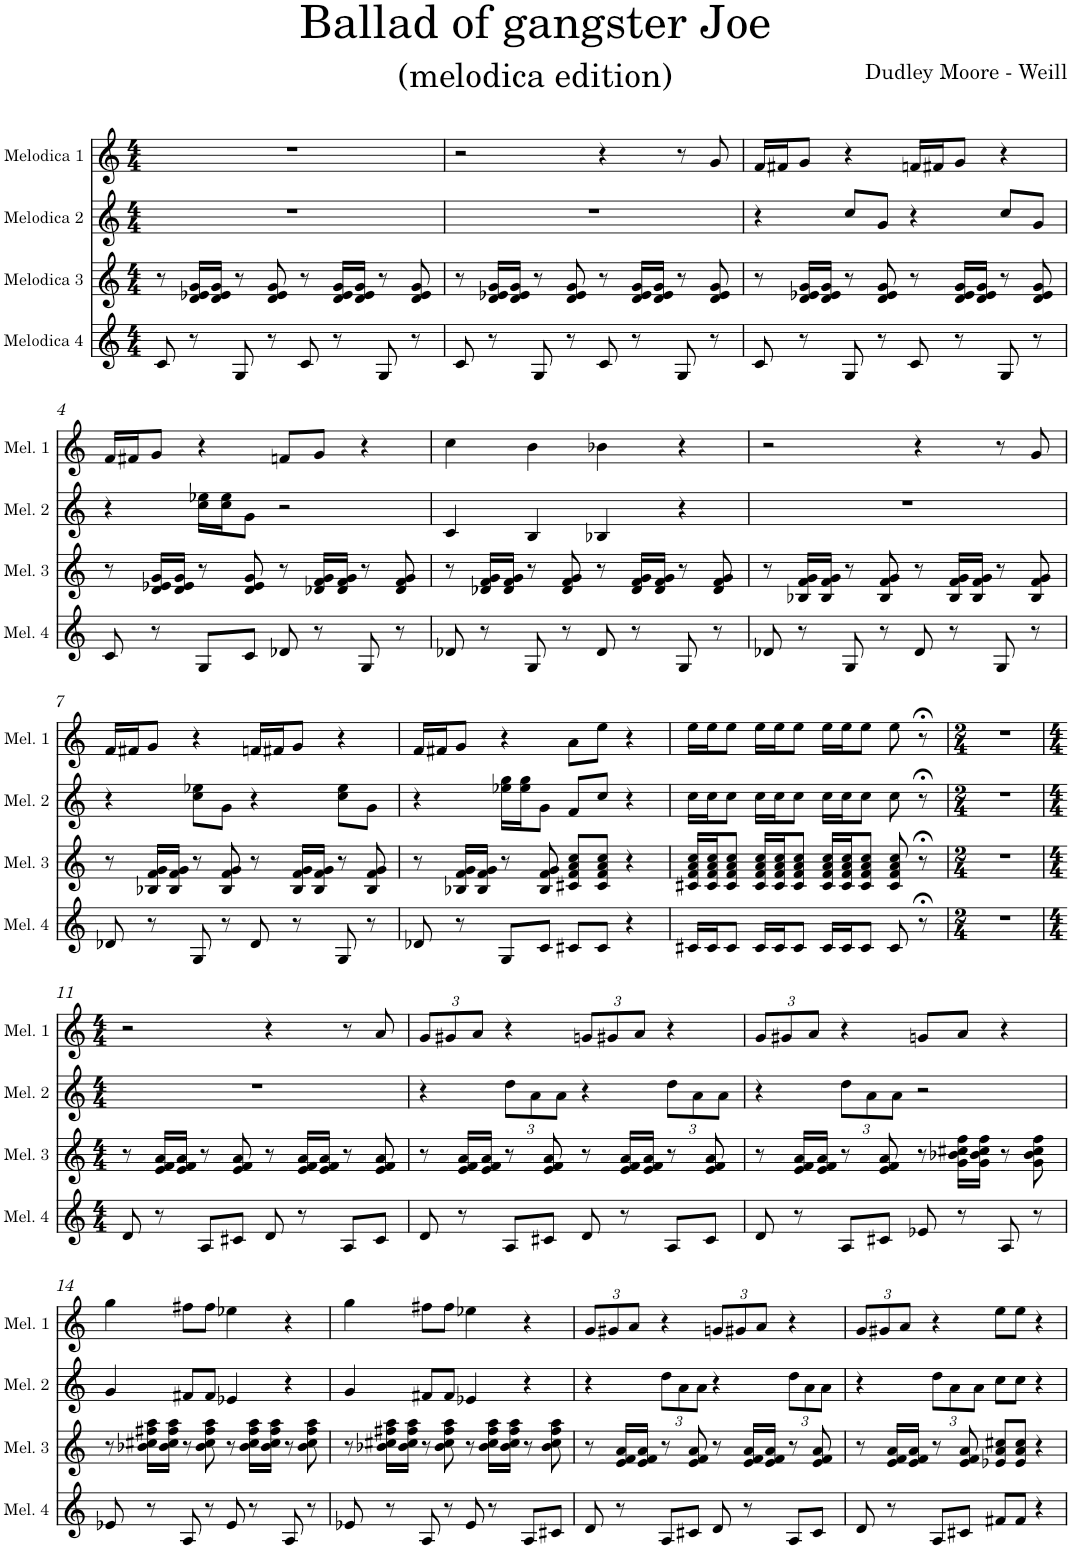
**kern	**kern	**kern	**kern
*part4	*part3	*part2	*part1
*staff4	*staff3	*staff2	*staff1
*I"Melodica 4	*I"Melodica 3	*I"Melodica 2	*I"Melodica 1
*I'Mel. 4	*I'Mel. 3	*I'Mel. 2	*I'Mel. 1
*clefG2	*clefG2	*clefG2	*clefG2
*k[]	*k[]	*k[]	*k[]
*M4/4	*M4/4	*M4/4	*M4/4
=1	=1	=1	=1
8c/	8r	1r	1r
8r	16d/ 16e-X/ 16g/LL	.	.
.	16d/ 16e-/ 16g/JJ	.	.
8G/	8r	.	.
8r	8d/ 8e-/ 8g/	.	.
8c/	8r	.	.
8r	16d/ 16e-/ 16g/LL	.	.
.	16d/ 16e-/ 16g/JJ	.	.
8G/	8r	.	.
8r	8d/ 8e-/ 8g/	.	.
=2	=2	=2	=2
8c/	8r	1r	2r
8r	16d/ 16e-X/ 16g/LL	.	.
.	16d/ 16e-/ 16g/JJ	.	.
8G/	8r	.	.
8r	8d/ 8e-/ 8g/	.	.
8c/	8r	.	4r
8r	16d/ 16e-/ 16g/LL	.	.
.	16d/ 16e-/ 16g/JJ	.	.
8G/	8r	.	8r
8r	8d/ 8e-/ 8g/	.	8g/
=3	=3	=3	=3
8c/	8r	4r	16f/LL
.	.	.	16f#X/J
8r	16d/ 16e-X/ 16g/LL	.	8g/J
.	16d/ 16e-/ 16g/JJ	.	.
8G/	8r	8cc/L	4r
8r	8d/ 8e-/ 8g/	8g/J	.
8c/	8r	4r	16fn/LL
.	.	.	16f#X/J
8r	16d/ 16e-/ 16g/LL	.	8g/J
.	16d/ 16e-/ 16g/JJ	.	.
8G/	8r	8cc/L	4r
8r	8d/ 8e-/ 8g/	8g/J	.
!!LO:LB:g=z
=4	=4	=4	=4
8c/	8r	4r	16f/LL
.	.	.	16f#X/J
8r	16d/ 16e-X/ 16g/LL	.	8g/J
.	16d/ 16e-/ 16g/JJ	.	.
8G/L	8r	16cc\ 16ee-X\LL	4r
.	.	16cc\ 16ee-\J	.
8c/J	8d/ 8e-/ 8g/	8g\J	.
8d-X/	8r	2r	8fn/L
8r	16d-X/ 16f/ 16g/LL	.	8g/J
.	16d-/ 16f/ 16g/JJ	.	.
8G/	8r	.	4r
8r	8d-/ 8f/ 8g/	.	.
=5	=5	=5	=5
8d-X/	8r	4c/	4cc\
8r	16d-X/ 16f/ 16g/LL	.	.
.	16d-/ 16f/ 16g/JJ	.	.
8G/	8r	4B/	4b\
8r	8d-/ 8f/ 8g/	.	.
8d-/	8r	4B-X/	4b-X\
8r	16d-/ 16f/ 16g/LL	.	.
.	16d-/ 16f/ 16g/JJ	.	.
8G/	8r	4r	4r
8r	8d-/ 8f/ 8g/	.	.
=6	=6	=6	=6
8d-X/	8r	1r	2r
8r	16B-X/ 16f/ 16g/LL	.	.
.	16B-/ 16f/ 16g/JJ	.	.
8G/	8r	.	.
8r	8B-/ 8f/ 8g/	.	.
8d-/	8r	.	4r
8r	16B-/ 16f/ 16g/LL	.	.
.	16B-/ 16f/ 16g/JJ	.	.
8G/	8r	.	8r
8r	8B-/ 8f/ 8g/	.	8g/
!!LO:LB:g=z
=7	=7	=7	=7
8d-X/	8r	4r	16f/LL
.	.	.	16f#X/J
8r	16B-X/ 16f/ 16g/LL	.	8g/J
.	16B-/ 16f/ 16g/JJ	.	.
8G/	8r	8cc\ 8ee-X\L	4r
8r	8B-/ 8f/ 8g/	8g\J	.
8d-/	8r	4r	16fn/LL
.	.	.	16f#X/J
8r	16B-/ 16f/ 16g/LL	.	8g/J
.	16B-/ 16f/ 16g/JJ	.	.
8G/	8r	8cc\ 8ee-\L	4r
8r	8B-/ 8f/ 8g/	8g\J	.
=8	=8	=8	=8
8d-X/	8r	4r	16f/LL
.	.	.	16f#X/J
8r	16B-X/ 16f/ 16g/LL	.	8g/J
.	16B-/ 16f/ 16g/JJ	.	.
8G/L	8r	16ee-X\ 16gg\LL	4r
.	.	16ee-\ 16gg\J	.
8c/J	8B-/ 8f/ 8g/	8g\J	.
8c#X/L	8c#X/ 8f/ 8a/ 8cc/L	8f/L	8a\L
8c#/J	8c#/ 8f/ 8a/ 8cc/J	8cc/J	8ee\J
4r	4r	4r	4r
=9	=9	=9	=9
16c#X/LL	16c#X/ 16f/ 16a/ 16cc/LL	16cc\LL	16ee\LL
16c#/J	16c#/ 16f/ 16a/ 16cc/J	16cc\J	16ee\J
8c#/J	8c#/ 8f/ 8a/ 8cc/J	8cc\J	8ee\J
16c#/LL	16c#/ 16f/ 16a/ 16cc/LL	16cc\LL	16ee\LL
16c#/J	16c#/ 16f/ 16a/ 16cc/J	16cc\J	16ee\J
8c#/J	8c#/ 8f/ 8a/ 8cc/J	8cc\J	8ee\J
16c#/LL	16c#/ 16f/ 16a/ 16cc/LL	16cc\LL	16ee\LL
16c#/J	16c#/ 16f/ 16a/ 16cc/J	16cc\J	16ee\J
8c#/J	8c#/ 8f/ 8a/ 8cc/J	8cc\J	8ee\J
8c#/	8c#/ 8f/ 8a/ 8cc/	8cc\	8ee\
8r;<	8r;<	8r;<	8r;<
=10	=10	=10	=10
*M2/4	*M2/4	*M2/4	*M2/4
2r	2r	2r	2r
!!LO:LB:g=z
=11	=11	=11	=11
*M4/4	*M4/4	*M4/4	*M4/4
8d/	8r	1r	2r
8r	16e/ 16f/ 16a/LL	.	.
.	16e/ 16f/ 16a/JJ	.	.
8A/L	8r	.	.
8c#X/J	8e/ 8f/ 8a/	.	.
8d/	8r	.	4r
8r	16e/ 16f/ 16a/LL	.	.
.	16e/ 16f/ 16a/JJ	.	.
8A/L	8r	.	8r
8c#/J	8e/ 8f/ 8a/	.	8a/
=12	=12	=12	=12
*	*	*	*Xbrackettup
8d/	8r	4r	12g/L
.	.	.	12g#X/
8r	16e/ 16f/ 16a/LL	.	.
.	.	.	12a/J
.	16e/ 16f/ 16a/JJ	.	.
*	*	*Xbrackettup	*
8A/L	8r	12dd\L	4r
.	.	12a\	.
8c#X/J	8e/ 8f/ 8a/	.	.
.	.	12a\J	.
8d/	8r	4r	12gn/L
.	.	.	12g#X/
8r	16e/ 16f/ 16a/LL	.	.
.	.	.	12a/J
.	16e/ 16f/ 16a/JJ	.	.
8A/L	8r	12dd\L	4r
.	.	12a\	.
8c#/J	8e/ 8f/ 8a/	.	.
.	.	12a\J	.
=13	=13	=13	=13
8d/	8r	4r	12g/L
.	.	.	12g#X/
8r	16e/ 16f/ 16a/LL	.	.
.	.	.	12a/J
.	16e/ 16f/ 16a/JJ	.	.
8A/L	8r	12dd\L	4r
.	.	12a\	.
8c#X/J	8e/ 8f/ 8a/	.	.
.	.	12a\J	.
8e-X/	8r	2r	8gn/L
8r	16g\ 16b-X\ 16cc#X\ 16ff\LL	.	8a/J
.	16g\ 16b-\ 16cc#\ 16ff\JJ	.	.
8A/	8r	.	4r
8r	8g\ 8b-\ 8cc#\ 8ff\	.	.
!!LO:LB:g=z
=14	=14	=14	=14
8e-X/	8r	4g/	4gg\
8r	16b-X\ 16cc#X\ 16ff#X\ 16aa\LL	.	.
.	16b-\ 16cc#\ 16ff#\ 16aa\JJ	.	.
8A/	8r	8f#X/L	8ff#X\L
8r	8b-\ 8cc#\ 8ff#\ 8aa\	8f#/J	8ff#\J
8e-/	8r	4e-X/	4ee-X\
8r	16b-\ 16cc#\ 16ff#\ 16aa\LL	.	.
.	16b-\ 16cc#\ 16ff#\ 16aa\JJ	.	.
8A/	8r	4r	4r
8r	8b-\ 8cc#\ 8ff#\ 8aa\	.	.
=15	=15	=15	=15
8e-X/	8r	4g/	4gg\
8r	16b-X\ 16cc#X\ 16ff#X\ 16aa\LL	.	.
.	16b-\ 16cc#\ 16ff#\ 16aa\JJ	.	.
8A/	8r	8f#X/L	8ff#X\L
8r	8b-\ 8cc#\ 8ff#\ 8aa\	8f#/J	8ff#\J
8e-/	8r	4e-X/	4ee-X\
8r	16b-\ 16cc#\ 16ff#\ 16aa\LL	.	.
.	16b-\ 16cc#\ 16ff#\ 16aa\JJ	.	.
8A/L	8r	4r	4r
8c#X/J	8b-\ 8cc#\ 8ff#\ 8aa\	.	.
=16	=16	=16	=16
8d/	8r	4r	12g/L
.	.	.	12g#X/
8r	16e/ 16f/ 16a/LL	.	.
.	.	.	12a/J
.	16e/ 16f/ 16a/JJ	.	.
8A/L	8r	12dd\L	4r
.	.	12a\	.
8c#X/J	8e/ 8f/ 8a/	.	.
.	.	12a\J	.
8d/	8r	4r	12gn/L
.	.	.	12g#X/
8r	16e/ 16f/ 16a/LL	.	.
.	.	.	12a/J
.	16e/ 16f/ 16a/JJ	.	.
8A/L	8r	12dd\L	4r
.	.	12a\	.
8c#/J	8e/ 8f/ 8a/	.	.
.	.	12a\J	.
=17	=17	=17	=17
8d/	8r	4r	12g/L
.	.	.	12g#X/
8r	16e/ 16f/ 16a/LL	.	.
.	.	.	12a/J
.	16e/ 16f/ 16a/JJ	.	.
8A/L	8r	12dd\L	4r
.	.	12a\	.
8c#X/J	8e/ 8f/ 8a/	.	.
.	.	12a\J	.
8f#X/L	8e-X/ 8a/ 8cc#X/L	8cc\L	8ee\L
8f#/J	8e-/ 8a/ 8cc#/J	8cc\J	8ee\J
4r	4r	4r	4r
=	=	=	=
*-	*-	*-	*-
